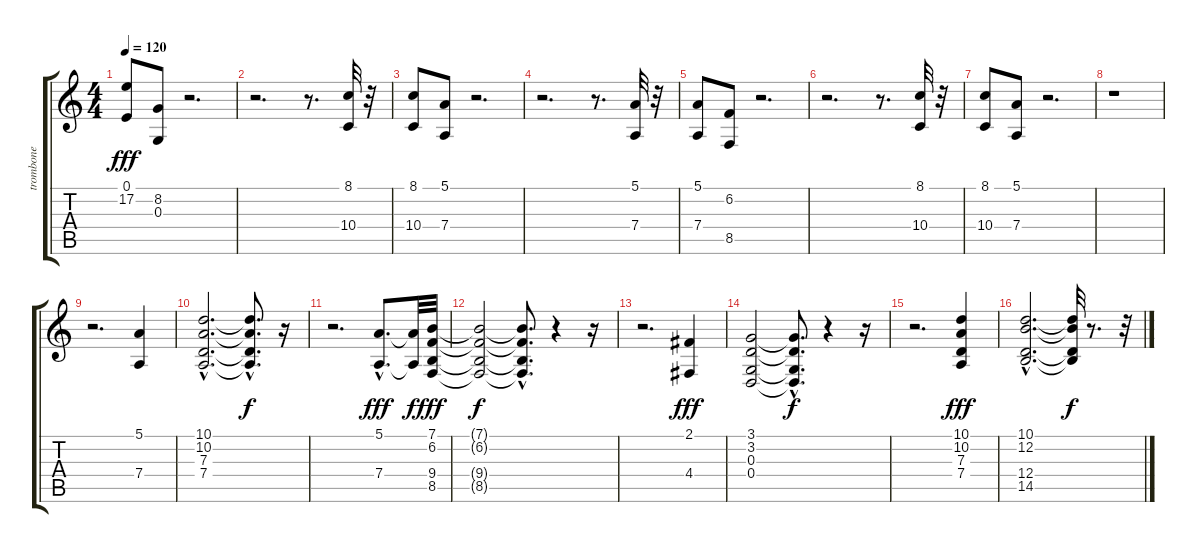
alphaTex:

\track ("trombone" "trombone") {instrument fx4atmosphere}
\staff {score tabs}
\tuning (E4 B3 G3 D3 A2 E2) {hide}
\ts (4 4)
\tempo 120
\clef g2
\ks c
(0.1 17.2).8{dy fff} (8.2 0.3).8 r.2{d} |
r.2{d} r.8{d} (8.1 10.4).32 r.32 |
(8.1 10.4).8 (5.1 7.4).8 r.2{d} |
r.2{d} r.8{d} (5.1 7.4).32 r.32 |
(5.1 7.4).8 (6.2 8.5).8 r.2{d} |
r.2{d} r.8{d} (8.1 10.4).32 r.32 |
(8.1 10.4).8 (5.1 7.4).8 r.2{d} |
r.1 |
r.2{d} (5.1 7.4).4 |
(10.1{hac} 10.2{hac} 7.3{hac} 7.4{hac}).2{d} (10.1{t} 10.2{hac t} 7.3{t} 7.4{hac t}).8{d dy f} r.16 |
r.2{d} (5.1{hac} 7.4{hac}).8{d dy fff} (5.1{t} 7.4{t}).32{dy f} (7.1 6.2 9.4 8.5).32{dy fff} |
(7.1{t} 6.2{t} 9.4{t} 8.5{t}).2{dy f} (7.1{hac t} 6.2{t} 9.4{hac t} 8.5{t}).8{d} r.4 r.16 |
r.2{d} (2.1 4.4).4{dy fff} |
(3.1 3.2 0.3 0.4).2 (3.1{hac t} 3.2{hac t} 0.3{hac t} 0.4{hac t}).8{d dy f} r.4 r.16 |
r.2{d} (10.1 10.2 7.3 7.4).4{dy fff} |
(10.1{hac} 12.2{hac} 12.4{hac} 14.5{hac}).2{d} (10.1{t} 12.2{t} 12.4{t} 14.5{t}).32{dy f} r.8{d} r.32
